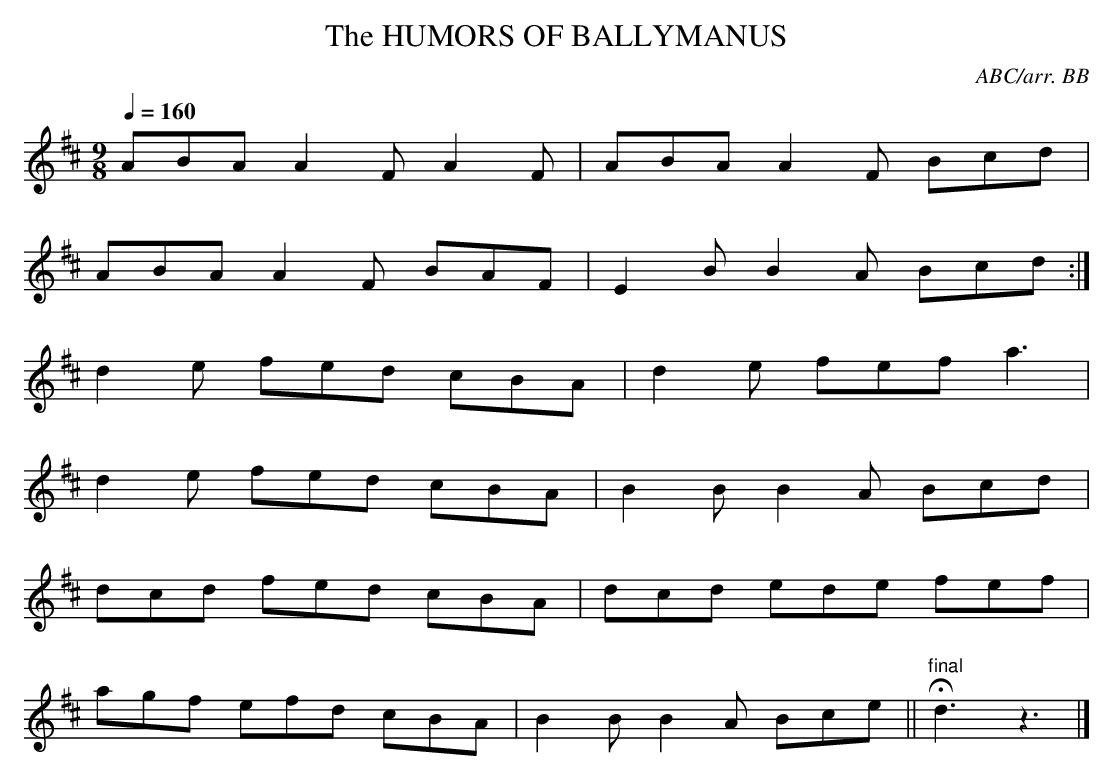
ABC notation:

X:1
T:HUMORS OF BALLYMANUS, The
C:ABC/arr. BB
Q:1/4=160
L:1/8
M:9/8
K:D
ABA A2F A2F|ABA A2F Bcd|
ABA A2F BAF|E2B B2A Bcd:|
d2e fed cBA|d2e fef a3|
d2e fed cBA|B2B B2A Bcd|
dcd fed cBA|dcd ede fef|
agf efd cBA|B2B B2A Bce||\
"final"Hd3z3|]
